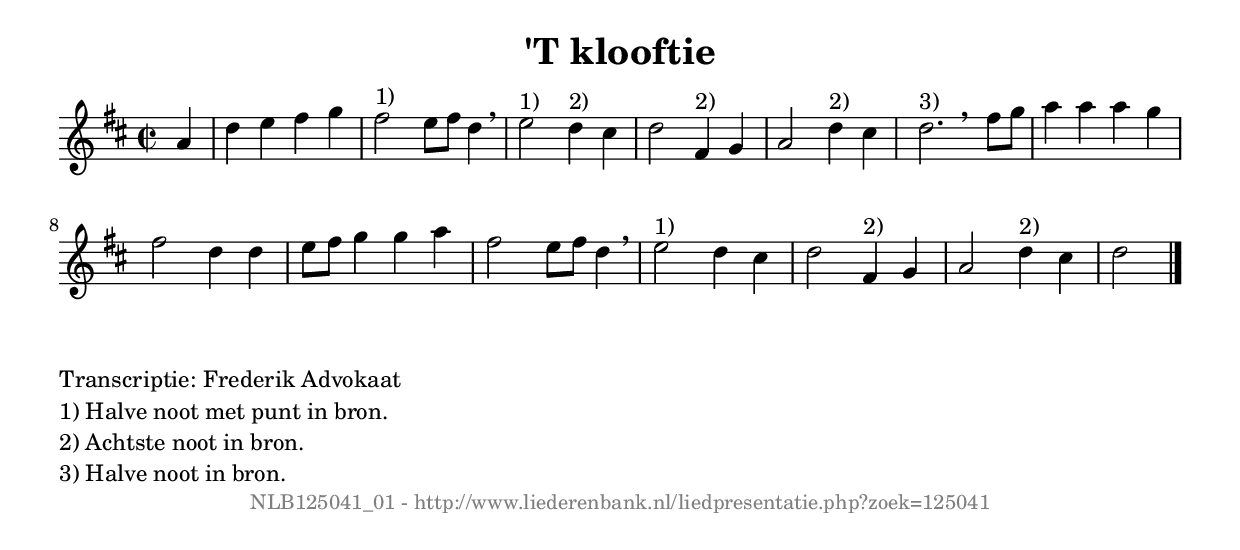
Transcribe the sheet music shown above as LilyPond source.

%
% produced by wce2krn 1.64 (7 June 2014)
%
\version"2.16"
#(append! paper-alist '(("long" . (cons (* 210 mm) (* 2000 mm)))))
#(set-default-paper-size "long")
sb = {\breathe}
mBreak = {\breathe }
bBreak = {\breathe }
x = {\once\override NoteHead #'style = #'cross }
gl=\glissando
itime={\override Staff.TimeSignature #'stencil = ##f }
ficta = {\once\set suggestAccidentals = ##t}
fine = {\once\override Score.RehearsalMark #'self-alignment-X = #1 \mark \markup {\italic{Fine}}}
dc = {\once\override Score.RehearsalMark #'self-alignment-X = #1 \mark \markup {\italic{D.C.}}}
dcf = {\once\override Score.RehearsalMark #'self-alignment-X = #1 \mark \markup {\italic{D.C. al Fine}}}
dcc = {\once\override Score.RehearsalMark #'self-alignment-X = #1 \mark \markup {\italic{D.C. al Coda}}}
ds = {\once\override Score.RehearsalMark #'self-alignment-X = #1 \mark \markup {\italic{D.S.}}}
dsf = {\once\override Score.RehearsalMark #'self-alignment-X = #1 \mark \markup {\italic{D.S. al Fine}}}
dsc = {\once\override Score.RehearsalMark #'self-alignment-X = #1 \mark \markup {\italic{D.S. al Coda}}}
pv = {\set Score.repeatCommands = #'((volta "1"))}
sv = {\set Score.repeatCommands = #'((volta "2"))}
tv = {\set Score.repeatCommands = #'((volta "3"))}
qv = {\set Score.repeatCommands = #'((volta "4"))}
xv = {\set Score.repeatCommands = #'((volta #f))}
\header{ tagline = ""
title = "'T klooftie"
}
\score {{
\key d \major
\relative g'
{
\set melismaBusyProperties = #'()
\partial 32*8
\time 2/2
\tempo 4=120
\override Score.MetronomeMark #'transparent = ##t
\override Score.RehearsalMark #'break-visibility = #(vector #t #t #f)
a4 | d e fis g fis2^"1)" e8 fis d4 \sb e2^"1)" d4^"2)" cis4 d2 fis,4^"2)" g4 a2 d4^"2)" cis4 d2.^"3)" \bar ":|:" \bBreak
fis8 g | a4 a a g fis2 d4 d e8 fis g4 g a fis2 e8 fis d4 \sb e2^"1)" d4 cis d2 fis,4^"2)" g4 a2 d4^"2)" cis4 d2 \bar "|."
 }}
 \midi { }
 \layout {
            indent = 0.0\cm
}
}
\markup { \wordwrap-string #" 
Transcriptie: Frederik Advokaat

1) Halve noot met punt in bron.

2) Achtste noot in bron.

3) Halve noot in bron.
"}
\markup { \vspace #0 } \markup { \with-color #grey \fill-line { \center-column { \smaller "NLB125041_01 - http://www.liederenbank.nl/liedpresentatie.php?zoek=125041" } } }
